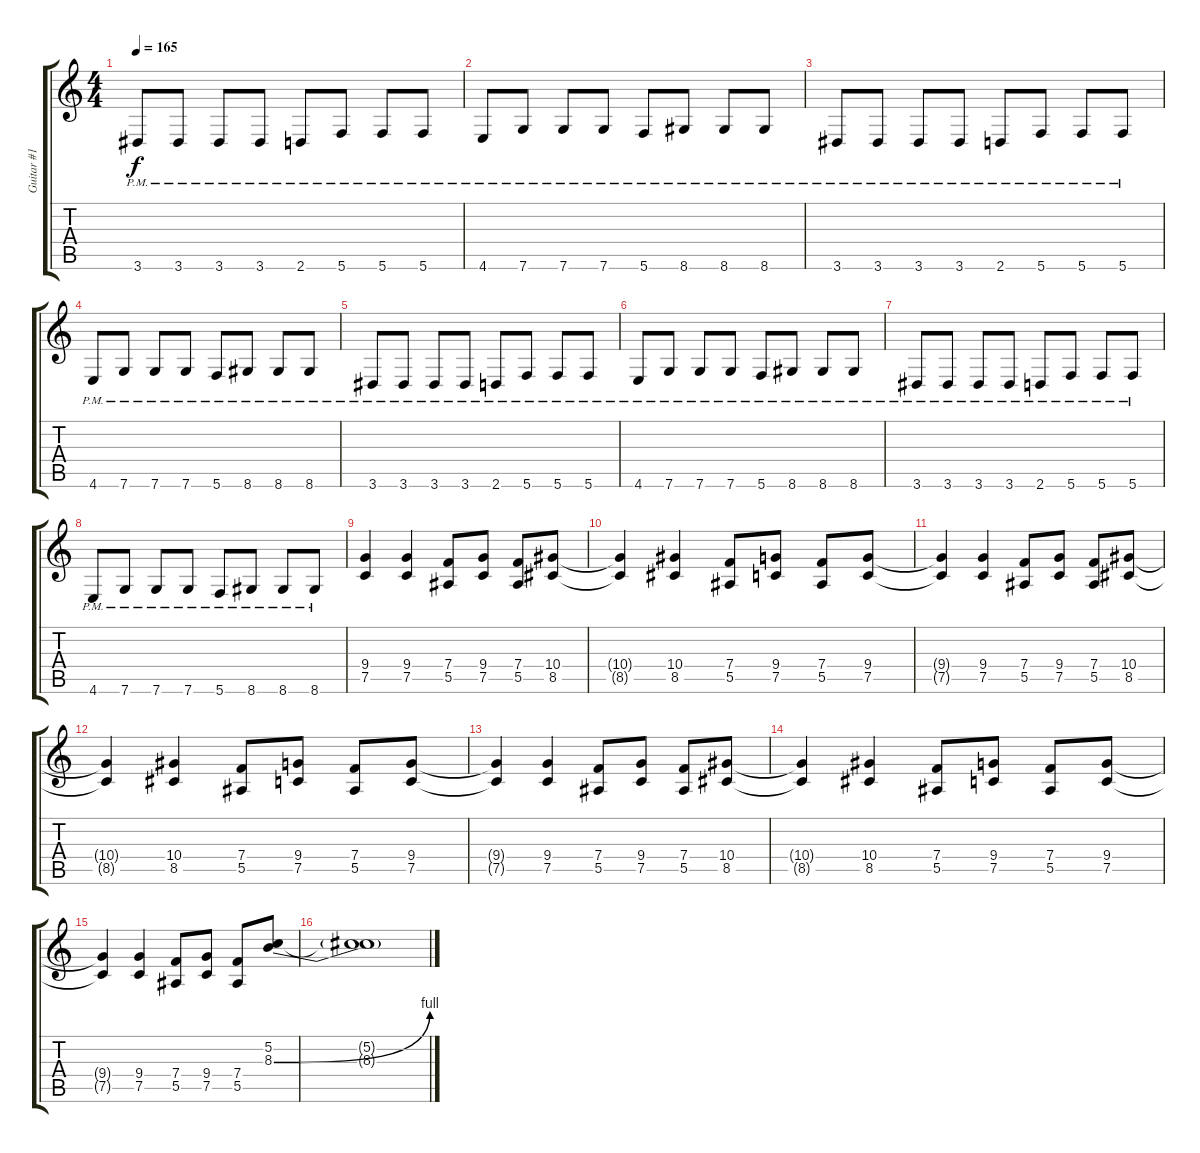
\track ("Guitar #1" "Guitar #1") {instrument distortionguitar}
\staff {score tabs}
\tuning (C4 G3 Eb3 Bb2 F2 C2) {hide}
\ts (4 4)
\tempo 165
\clef g2
\ks c
3.6{pm}.8{dy f} 3.6{pm}.8 3.6{pm}.8 3.6{pm}.8 2.6{pm}.8 5.6{pm}.8 5.6{pm}.8 5.6{pm}.8 |
4.6{pm}.8 7.6{pm}.8 7.6{pm}.8 7.6{pm}.8 5.6{pm}.8 8.6{pm}.8 8.6{pm}.8 8.6{pm}.8 |
3.6{pm}.8 3.6{pm}.8 3.6{pm}.8 3.6{pm}.8 2.6{pm}.8 5.6{pm}.8 5.6{pm}.8 5.6{pm}.8 |
4.6{pm}.8 7.6{pm}.8 7.6{pm}.8 7.6{pm}.8 5.6{pm}.8 8.6{pm}.8 8.6{pm}.8 8.6{pm}.8 |
3.6{pm}.8 3.6{pm}.8 3.6{pm}.8 3.6{pm}.8 2.6{pm}.8 5.6{pm}.8 5.6{pm}.8 5.6{pm}.8 |
4.6{pm}.8 7.6{pm}.8 7.6{pm}.8 7.6{pm}.8 5.6{pm}.8 8.6{pm}.8 8.6{pm}.8 8.6{pm}.8 |
3.6{pm}.8 3.6{pm}.8 3.6{pm}.8 3.6{pm}.8 2.6{pm}.8 5.6{pm}.8 5.6{pm}.8 5.6{pm}.8 |
4.6{pm}.8 7.6{pm}.8 7.6{pm}.8 7.6{pm}.8 5.6{pm}.8 8.6{pm}.8 8.6{pm}.8 8.6{pm}.8 |
(9.4 7.5).4 (9.4 7.5).4 (7.4 5.5).8 (9.4 7.5).8 (7.4 5.5).8 (10.4 8.5).8 |
(10.4{t} 8.5{t}).4 (10.4 8.5).4 (7.4 5.5).8 (9.4 7.5).8 (7.4 5.5).8 (9.4 7.5).8 |
(9.4{t} 7.5{t}).4 (9.4 7.5).4 (7.4 5.5).8 (9.4 7.5).8 (7.4 5.5).8 (10.4 8.5).8 |
(10.4{t} 8.5{t}).4 (10.4 8.5).4 (7.4 5.5).8 (9.4 7.5).8 (7.4 5.5).8 (9.4 7.5).8 |
(9.4{t} 7.5{t}).4 (9.4 7.5).4 (7.4 5.5).8 (9.4 7.5).8 (7.4 5.5).8 (10.4 8.5).8 |
(10.4{t} 8.5{t}).4 (10.4 8.5).4 (7.4 5.5).8 (9.4 7.5).8 (7.4 5.5).8 (9.4 7.5).8 |
(9.4{t} 7.5{t}).4 (9.4 7.5).4 (7.4 5.5).8 (9.4 7.5).8 (7.4 5.5).8 (5.2 8.3{be (bend 0 0 60 4)}).8 |
(5.2{t} 8.3{t}).1
